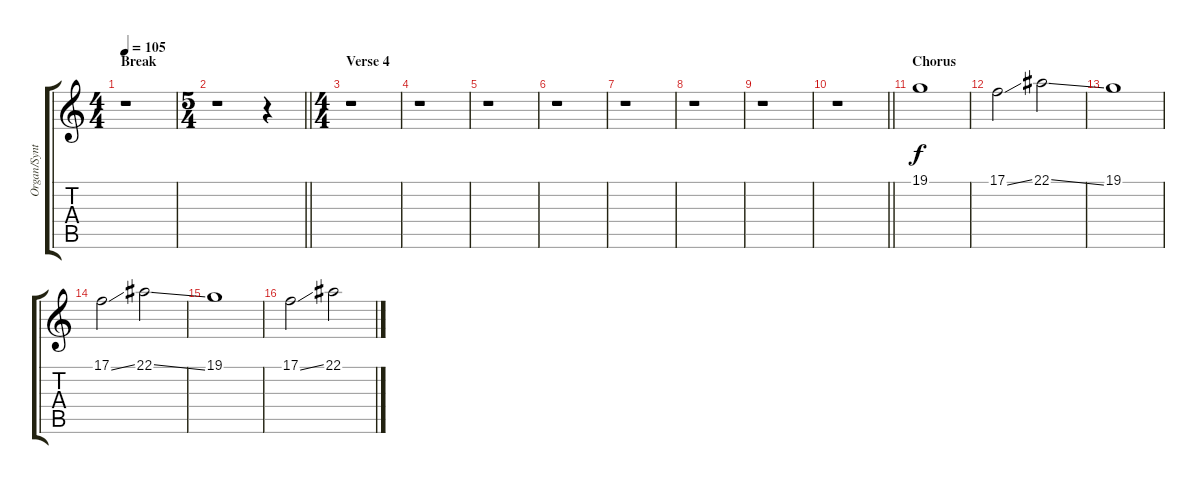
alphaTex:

\track ("Organ/Synth" "Organ/Synt") {instrument churchorgan bank 255}
\staff {score tabs}
\tuning (C4 G3 Eb3 Bb2 F2 C2) {hide}
\ts (4 4)
\section ("" "Break")
\tempo 105
\clef g2
\ks c
r.1{dy f} |
\ts (5 4)
\barLineRight lightlight
r.1 r.4 |
\ts (4 4)
\section ("" "Verse 4")
r.1 |
r.1 |
r.1 |
r.1 |
r.1 |
r.1 |
r.1 |
\barLineRight lightlight
r.1 |
\section ("" "Chorus")
19.1.1{volume 10} |
17.1{ss}.2 22.1{ss}.2 |
19.1.1 |
17.1{ss}.2 22.1{ss}.2 |
19.1.1 |
17.1{ss}.2 22.1{ss}.2
